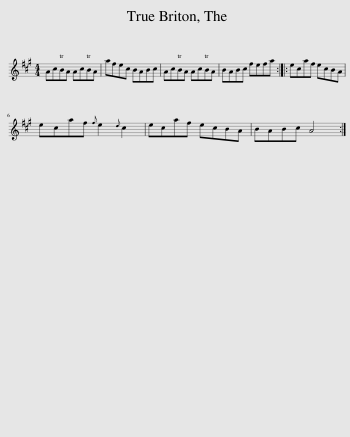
X:1
L:1/8
M:4/4
I:linebreak $
K:A
V:1 treble
V:1
 AcBA AcBA | afec BABc | AcBA AcBA | BABc fefa :: ecaf ecBA |$ %5
 ecaf{f} e2{d} c2 | ecaf ecBA | BABc A4 :| %8
